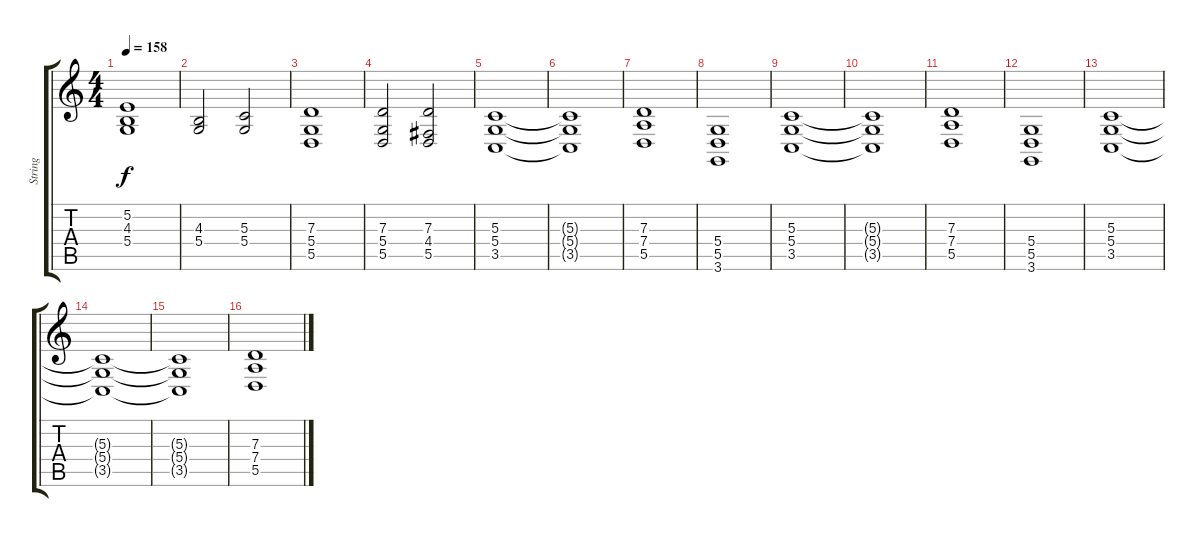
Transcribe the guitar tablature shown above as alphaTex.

\track ("String" "String") {instrument stringensemble1}
\staff {score tabs}
\tuning (E4 B3 G3 D3 A2 E2) {hide}
\ts (4 4)
\tempo 158
\clef g2
\ks c
(5.2 4.3 5.4).1{dy f} |
(4.3 5.4).2 (5.3 5.4).2 |
(7.3 5.4 5.5).1 |
(7.3 5.4 5.5).2 (7.3 4.4 5.5).2 |
(5.3 5.4 3.5).1 |
(5.3{t} 5.4{t} 3.5{t}).1 |
(7.3 7.4 5.5).1 |
(5.4 5.5 3.6).1 |
(5.3 5.4 3.5).1 |
(5.3{t} 5.4{t} 3.5{t}).1 |
(7.3 7.4 5.5).1 |
(5.4 5.5 3.6).1 |
(5.3 5.4 3.5).1 |
(5.3{t} 5.4{t} 3.5{t}).1 |
(5.3{t} 5.4{t} 3.5{t}).1 |
(7.3 7.4 5.5).1
